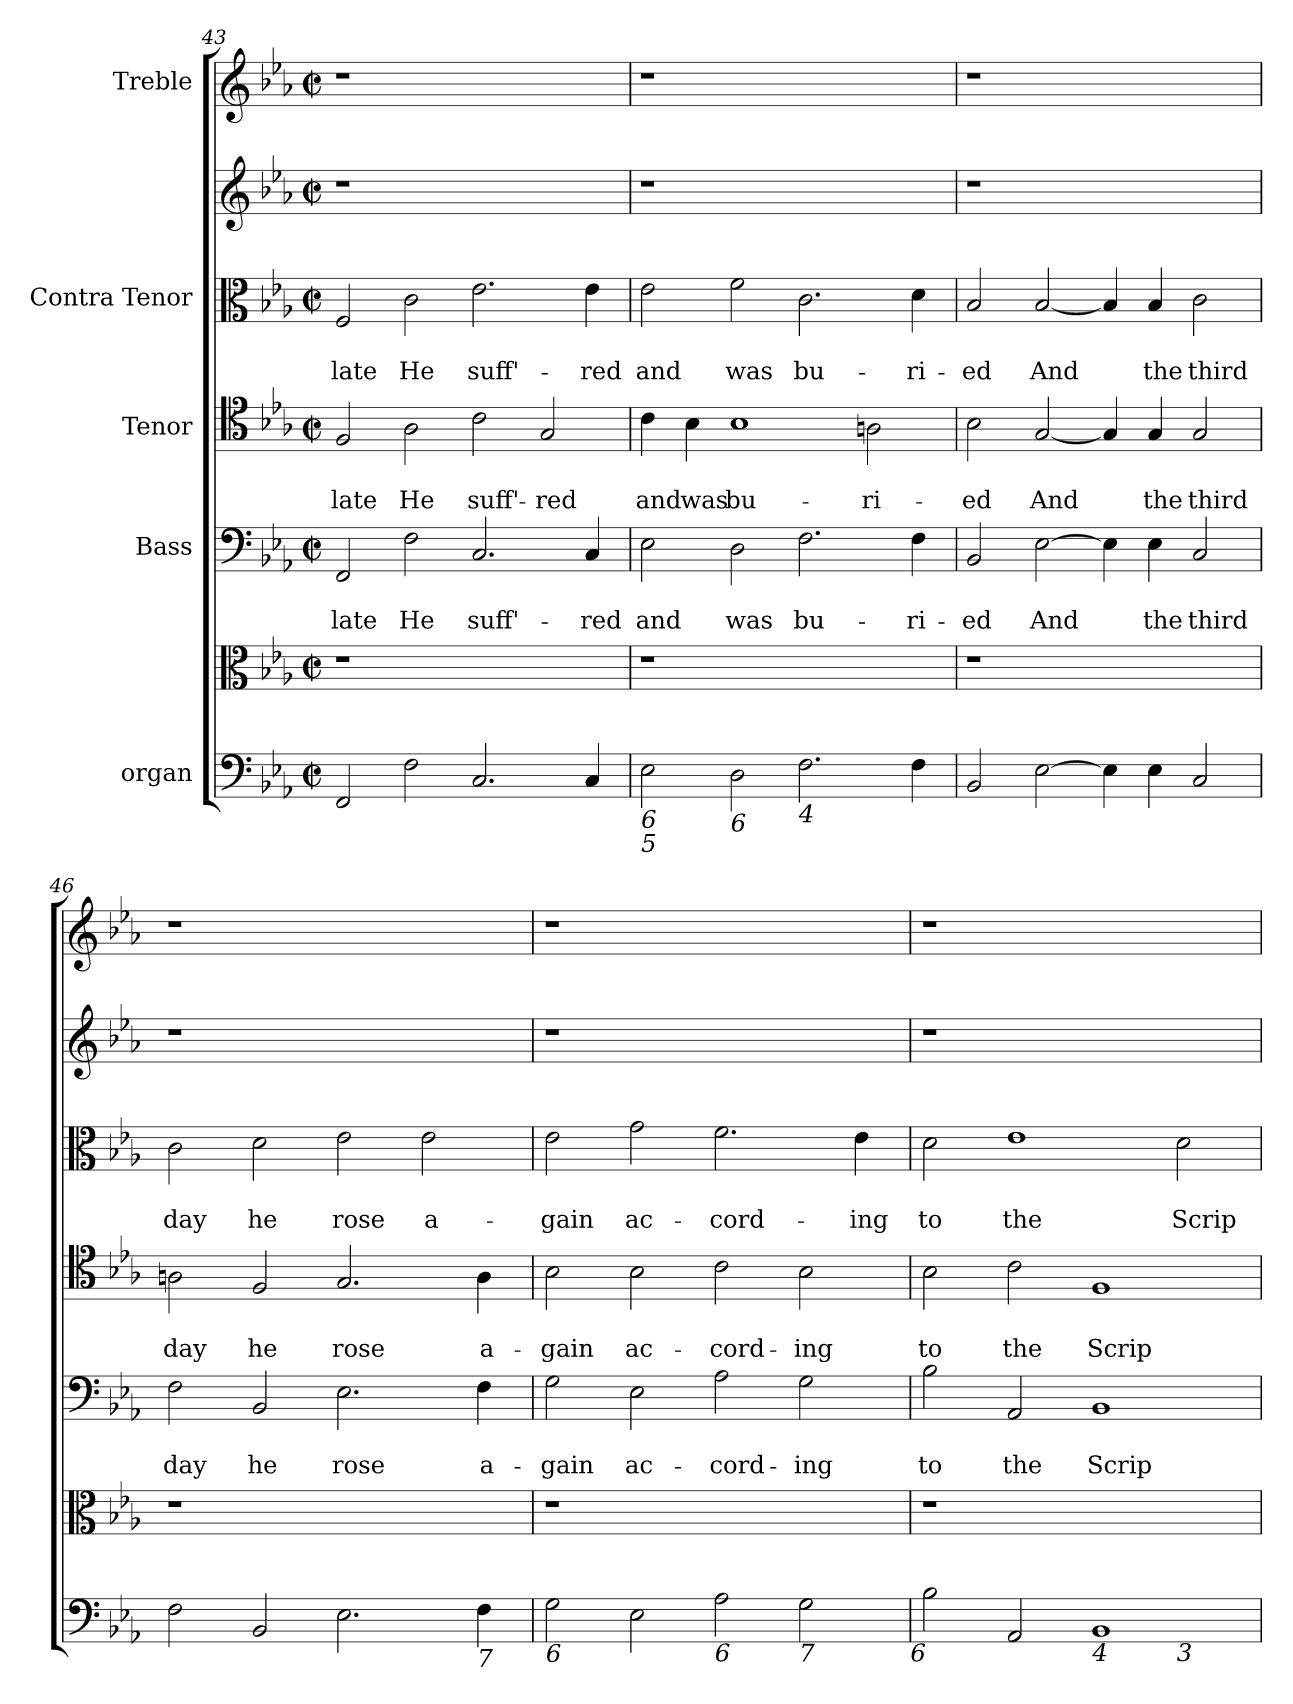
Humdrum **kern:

**kern	**kern	**kern	**text	**text	**kern	**text	**text	**kern	**text	**text	**kern	**kern
*part7	*part6	*part5	*part5	*part5	*part4	*part4	*part4	*part3	*part3	*part3	*part2	*part1
*staff7	*staff6	*staff5	*staff5	*staff5	*staff4	*staff4	*staff4	*staff3	*staff3	*staff3	*staff2	*staff1
*I"organ	*	*I"Bass	*	*	*I"Tenor	*	*	*I"Contra Tenor	*	*	*	*I"Treble
*clefF4	*clefC3	*clefF4	*	*	*clefC4	*	*	*clefC3	*	*	*clefG2	*clefG2
*k[b-e-a-]	*k[b-e-a-]	*k[b-e-a-]	*	*	*k[b-e-a-]	*	*	*k[b-e-a-]	*	*	*k[b-e-a-]	*k[b-e-a-]
*c:	*c:	*c:	*	*	*c:	*	*	*c:	*	*	*c:	*c:
*M2/2	*M2/2	*M2/2	*	*	*M2/2	*	*	*M2/2	*	*	*M2/2	*M2/2
*met(c|)	*met(c|)	*met(c|)	*	*	*met(c|)	*	*	*met(c|)	*	*	*met(c|)	*met(c|)
=43	=43	=43	=43	=43	=43	=43	=43	=43	=43	=43	=43	=43
!	!	!	!	!LO:LY:b	!	!	!LO:LY:b	!	!	!LO:LY:b	!	!
2FF/	1r	2FF/	.	-late	2F/	.	-late	2F/	.	-late	1r	1r
!	!	!	!	!LO:LY:b	!	!	!LO:LY:b	!	!	!LO:LY:b	!	!
2F\	.	2F\	.	He	2A-\	.	He	2c\	.	He	.	.
!	!	!	!	!LO:LY:b	!	!	!LO:LY:b	!	!	!LO:LY:b	!	!
2.C/	1ryy	2.C/	.	suff'-	2c\	.	suff'-	2.e-\	.	suff'-	1ryy	1ryy
!	!	!	!	!	!	!	!LO:LY:b	!	!	!	!	!
.	.	.	.	.	2G/	.	-red	.	.	.	.	.
!	!	!	!	!LO:LY:b	!	!	!	!	!	!LO:LY:b	!	!
4C/	.	4C/	.	-red	.	.	.	4e-\	.	-red	.	.
!!LO:PB:g=z
=44	=44	=44	=44	=44	=44	=44	=44	=44	=44	=44	=44	=44
!LO:TX:b:i:t=6	!	!	!	!	!	!	!	!	!	!	!	!
!LO:TX:b:i:t=5	!	!	!	!	!	!	!	!	!	!	!	!
!	!	!	!	!LO:LY:b	!	!	!LO:LY:b	!	!	!LO:LY:b	!	!
2E-\	1r	2E-\	.	and	4c\	.	and	2e-\	.	and	1r	1r
!	!	!	!	!	!	!	!LO:LY:b	!	!	!	!	!
.	.	.	.	.	4B-\	.	was	.	.	.	.	.
!LO:TX:b:i:t=6	!	!	!	!	!	!	!	!	!	!	!	!
!	!	!	!	!LO:LY:b	!	!	!LO:LY:b	!	!	!LO:LY:b	!	!
2D\	.	2D\	.	was	1B-	.	bu-	2f\	.	was	.	.
!LO:TX:b:i:t=4	!	!	!	!	!	!	!	!	!	!	!	!
!	!	!	!	!LO:LY:b	!	!	!	!	!	!LO:LY:b	!	!
2.F\	1ryy	2.F\	.	bu-	.	.	.	2.c\	.	bu-	1ryy	1ryy
!	!	!	!	!	!	!	!LO:LY:b	!	!	!	!	!
.	.	.	.	.	2An\	.	-ri-	.	.	.	.	.
!	!	!	!	!LO:LY:b	!	!	!	!	!	!LO:LY:b	!	!
4F\	.	4F\	.	-ri-	.	.	.	4d\	.	-ri-	.	.
=45	=45	=45	=45	=45	=45	=45	=45	=45	=45	=45	=45	=45
!	!	!	!	!LO:LY:b	!	!	!LO:LY:b	!	!	!LO:LY:b	!	!
2BB-/	1r	2BB-/	.	-ed	2B-\	.	-ed	2B-/	.	-ed	1r	1r
!	!	!	!	!LO:LY:b	!	!	!LO:LY:b	!	!	!LO:LY:b	!	!
[2E-\	.	[2E-\	.	And	[2G/	.	And	[2B-/	.	And	.	.
4E-\]	1ryy	4E-\]	.	.	4G/]	.	.	4B-/]	.	.	1ryy	1ryy
!	!	!	!	!LO:LY:b	!	!	!LO:LY:b	!	!	!LO:LY:b	!	!
4E-\	.	4E-\	.	the	4G/	.	the	4B-/	.	the	.	.
!	!	!	!	!LO:LY:b	!	!	!LO:LY:b	!	!	!LO:LY:b	!	!
2C/	.	2C/	.	third	2G/	.	third	2c\	.	third	.	.
=46	=46	=46	=46	=46	=46	=46	=46	=46	=46	=46	=46	=46
!	!	!	!	!LO:LY:b	!	!	!LO:LY:b	!	!	!LO:LY:b	!	!
2F\	1r	2F\	.	day	2An\	.	day	2c\	.	day	1r	1r
!	!	!	!	!LO:LY:b	!	!	!LO:LY:b	!	!	!LO:LY:b	!	!
2BB-/	.	2BB-/	.	he	2F/	.	he	2d\	.	he	.	.
!	!	!	!	!LO:LY:b	!	!	!LO:LY:b	!	!	!LO:LY:b	!	!
2.E-\	1ryy	2.E-\	.	rose	2.G/	.	rose	2e-\	.	rose	1ryy	1ryy
!	!	!	!	!	!	!	!	!	!	!LO:LY:b	!	!
.	.	.	.	.	.	.	.	2e-\	.	a-	.	.
!LO:TX:b:i:t=7	!	!	!	!	!	!	!	!	!	!	!	!
!	!	!	!	!LO:LY:b	!	!	!LO:LY:b	!	!	!	!	!
4F\	.	4F\	.	a-	4A\	.	a-	.	.	.	.	.
=47	=47	=47	=47	=47	=47	=47	=47	=47	=47	=47	=47	=47
!LO:TX:b:i:t=6	!	!	!	!	!	!	!	!	!	!	!	!
!	!	!	!	!LO:LY:b	!	!	!LO:LY:b	!	!	!LO:LY:b	!	!
2G\	1r	2G\	.	-gain	2B-\	.	-gain	2e-\	.	-gain	1r	1r
!	!	!	!	!LO:LY:b	!	!	!LO:LY:b	!	!	!LO:LY:b	!	!
2E-\	.	2E-\	.	ac-	2B-\	.	ac-	2g\	.	ac-	.	.
!LO:TX:b:i:t=6	!	!	!	!	!	!	!	!	!	!	!	!
!	!	!	!	!LO:LY:b	!	!	!LO:LY:b	!	!	!LO:LY:b	!	!
2A-\	1ryy	2A-\	.	-cord-	2c\	.	-cord-	2.f\	.	-cord-	1ryy	1ryy
!LO:TX:b:i:t=7	!	!	!	!	!	!	!	!	!	!	!	!
!	!	!	!	!LO:LY:b	!	!	!LO:LY:b	!	!	!	!	!
2G\	.	2G\	.	-ing	2B-\	.	-ing	.	.	.	.	.
!	!	!	!	!	!	!	!	!	!	!LO:LY:b	!	!
.	.	.	.	.	.	.	.	4e-\	.	-ing	.	.
!LO:TX:b:i:t=6	!	!	!	!	!	!	!	!	!	!	!	!
!!LO:LB:g=z
=48	=48	=48	=48	=48	=48	=48	=48	=48	=48	=48	=48	=48
!	!	!	!	!LO:LY:b	!	!	!LO:LY:b	!	!	!LO:LY:b	!	!
*^	*	*	*	*	*	*	*	*	*	*	*	*
2B-\	1.ryy	1r	2B-\	.	to	2B-\	.	to	2d\	.	to	1r	1r
!	!	!	!	!	!LO:LY:b	!	!	!LO:LY:b	!	!	!LO:LY:b	!	!
2AA-/	.	.	2AA-/	.	the	2c\	.	the	1e-	.	the	.	.
!LO:TX:b:i:t=4	!	!	!	!	!	!	!	!	!	!	!	!	!
!	!	!	!	!	!LO:LY:b	!	!	!LO:LY:b	!	!	!	!	!
1BB-	.	1ryy	1BB-	.	Scrip-	1F	.	Scrip-	.	.	.	1ryy	1ryy
!	!LO:TX:b:i:t=3	!	!	!	!	!	!	!	!	!	!	!	!
!	!	!	!	!	!	!	!	!	!	!	!LO:LY:b	!	!
.	2ryy	.	.	.	.	.	.	.	2d\	.	Scrip-	.	.
*v	*v	*	*	*	*	*	*	*	*	*	*	*	*
=	=	=	=	=	=	=	=	=	=	=	=	=
*-	*-	*-	*-	*-	*-	*-	*-	*-	*-	*-	*-	*-
